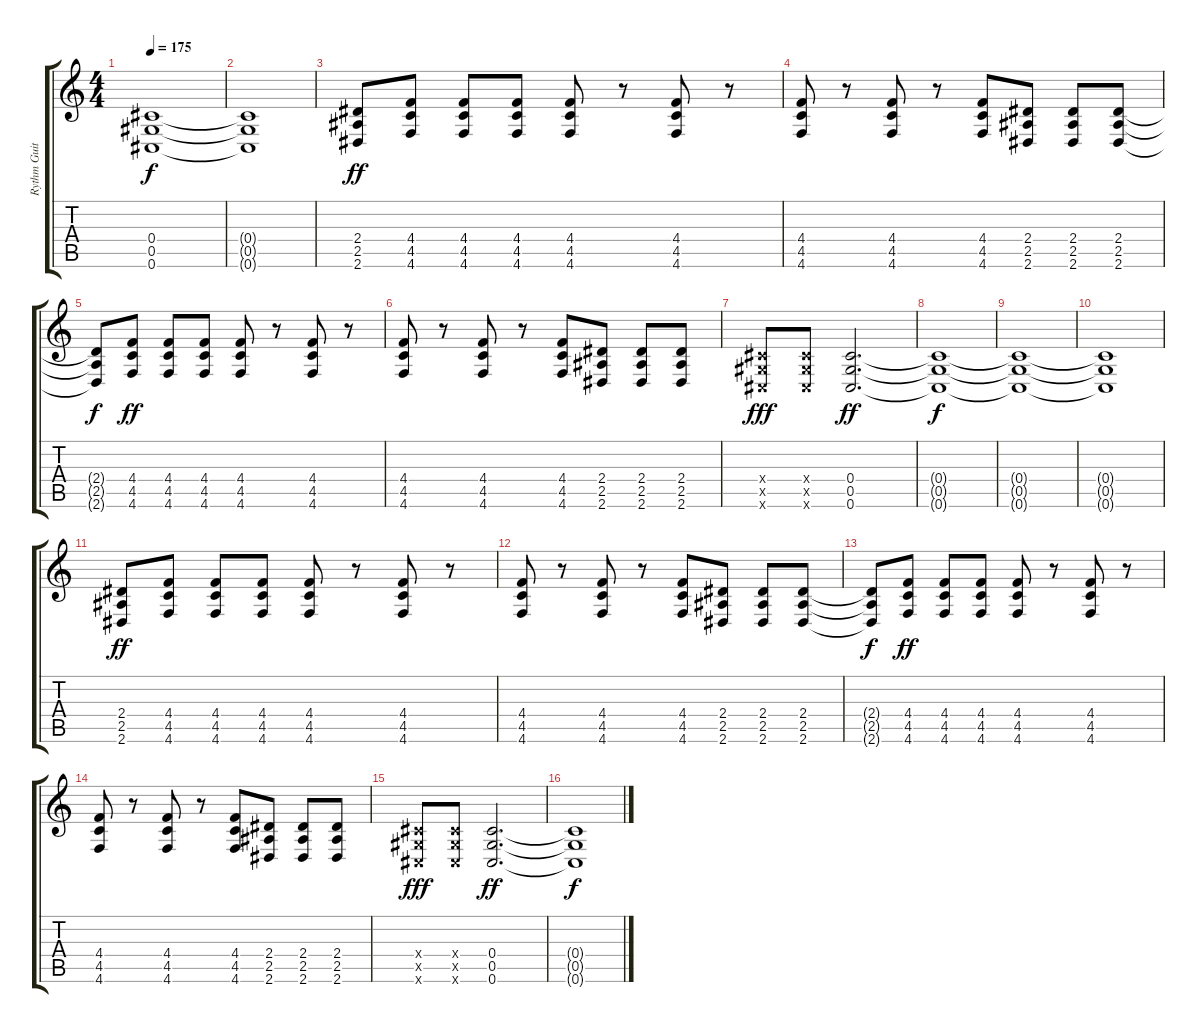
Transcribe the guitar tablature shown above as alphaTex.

\track ("Rythm Guitar | Taylor" "Rythm Guit") {instrument distortionguitar}
\staff {score tabs}
\tuning (Eb4 Bb3 Gb3 Db3 Ab2 Db2) {hide}
\ts (4 4)
\tempo 175
\clef g2
\ks c
(0.4{t} 0.5{t} 0.6{t}).1{dy f} |
(0.4{t} 0.5{t} 0.6{t}).1 |
(2.4 2.5 2.6).8{dy ff} (4.4 4.5 4.6).8 (4.4 4.5 4.6).8 (4.4 4.5 4.6).8 (4.4 4.5 4.6).8 r.8 (4.4 4.5 4.6).8 r.8 |
(4.4 4.5 4.6).8 r.8 (4.4 4.5 4.6).8 r.8 (4.4 4.5 4.6).8 (2.4 2.5 2.6).8 (2.4 2.5 2.6).8 (2.4 2.5 2.6).8 |
(2.4{t} 2.5{t} 2.6{t}).8{dy f} (4.4 4.5 4.6).8{dy ff} (4.4 4.5 4.6).8 (4.4 4.5 4.6).8 (4.4 4.5 4.6).8 r.8 (4.4 4.5 4.6).8 r.8 |
(4.4 4.5 4.6).8 r.8 (4.4 4.5 4.6).8 r.8 (4.4 4.5 4.6).8 (2.4 2.5 2.6).8 (2.4 2.5 2.6).8 (2.4 2.5 2.6).8 |
(0.4{x} 0.5{x} 0.6{x}).8{dy fff} (0.4{x} 0.5{x} 0.6{x}).8 (0.4 0.5 0.6).2{d dy ff} |
(0.4{t} 0.5{t} 0.6{t}).1{dy f} |
(0.4{t} 0.5{t} 0.6{t}).1 |
(0.4{t} 0.5{t} 0.6{t}).1 |
(2.4 2.5 2.6).8{dy ff} (4.4 4.5 4.6).8 (4.4 4.5 4.6).8 (4.4 4.5 4.6).8 (4.4 4.5 4.6).8 r.8 (4.4 4.5 4.6).8 r.8 |
(4.4 4.5 4.6).8 r.8 (4.4 4.5 4.6).8 r.8 (4.4 4.5 4.6).8 (2.4 2.5 2.6).8 (2.4 2.5 2.6).8 (2.4 2.5 2.6).8 |
(2.4{t} 2.5{t} 2.6{t}).8{dy f} (4.4 4.5 4.6).8{dy ff} (4.4 4.5 4.6).8 (4.4 4.5 4.6).8 (4.4 4.5 4.6).8 r.8 (4.4 4.5 4.6).8 r.8 |
(4.4 4.5 4.6).8 r.8 (4.4 4.5 4.6).8 r.8 (4.4 4.5 4.6).8 (2.4 2.5 2.6).8 (2.4 2.5 2.6).8 (2.4 2.5 2.6).8 |
(0.4{x} 0.5{x} 0.6{x}).8{dy fff} (0.4{x} 0.5{x} 0.6{x}).8 (0.4 0.5 0.6).2{d dy ff} |
(0.4{t} 0.5{t} 0.6{t}).1{dy f}
